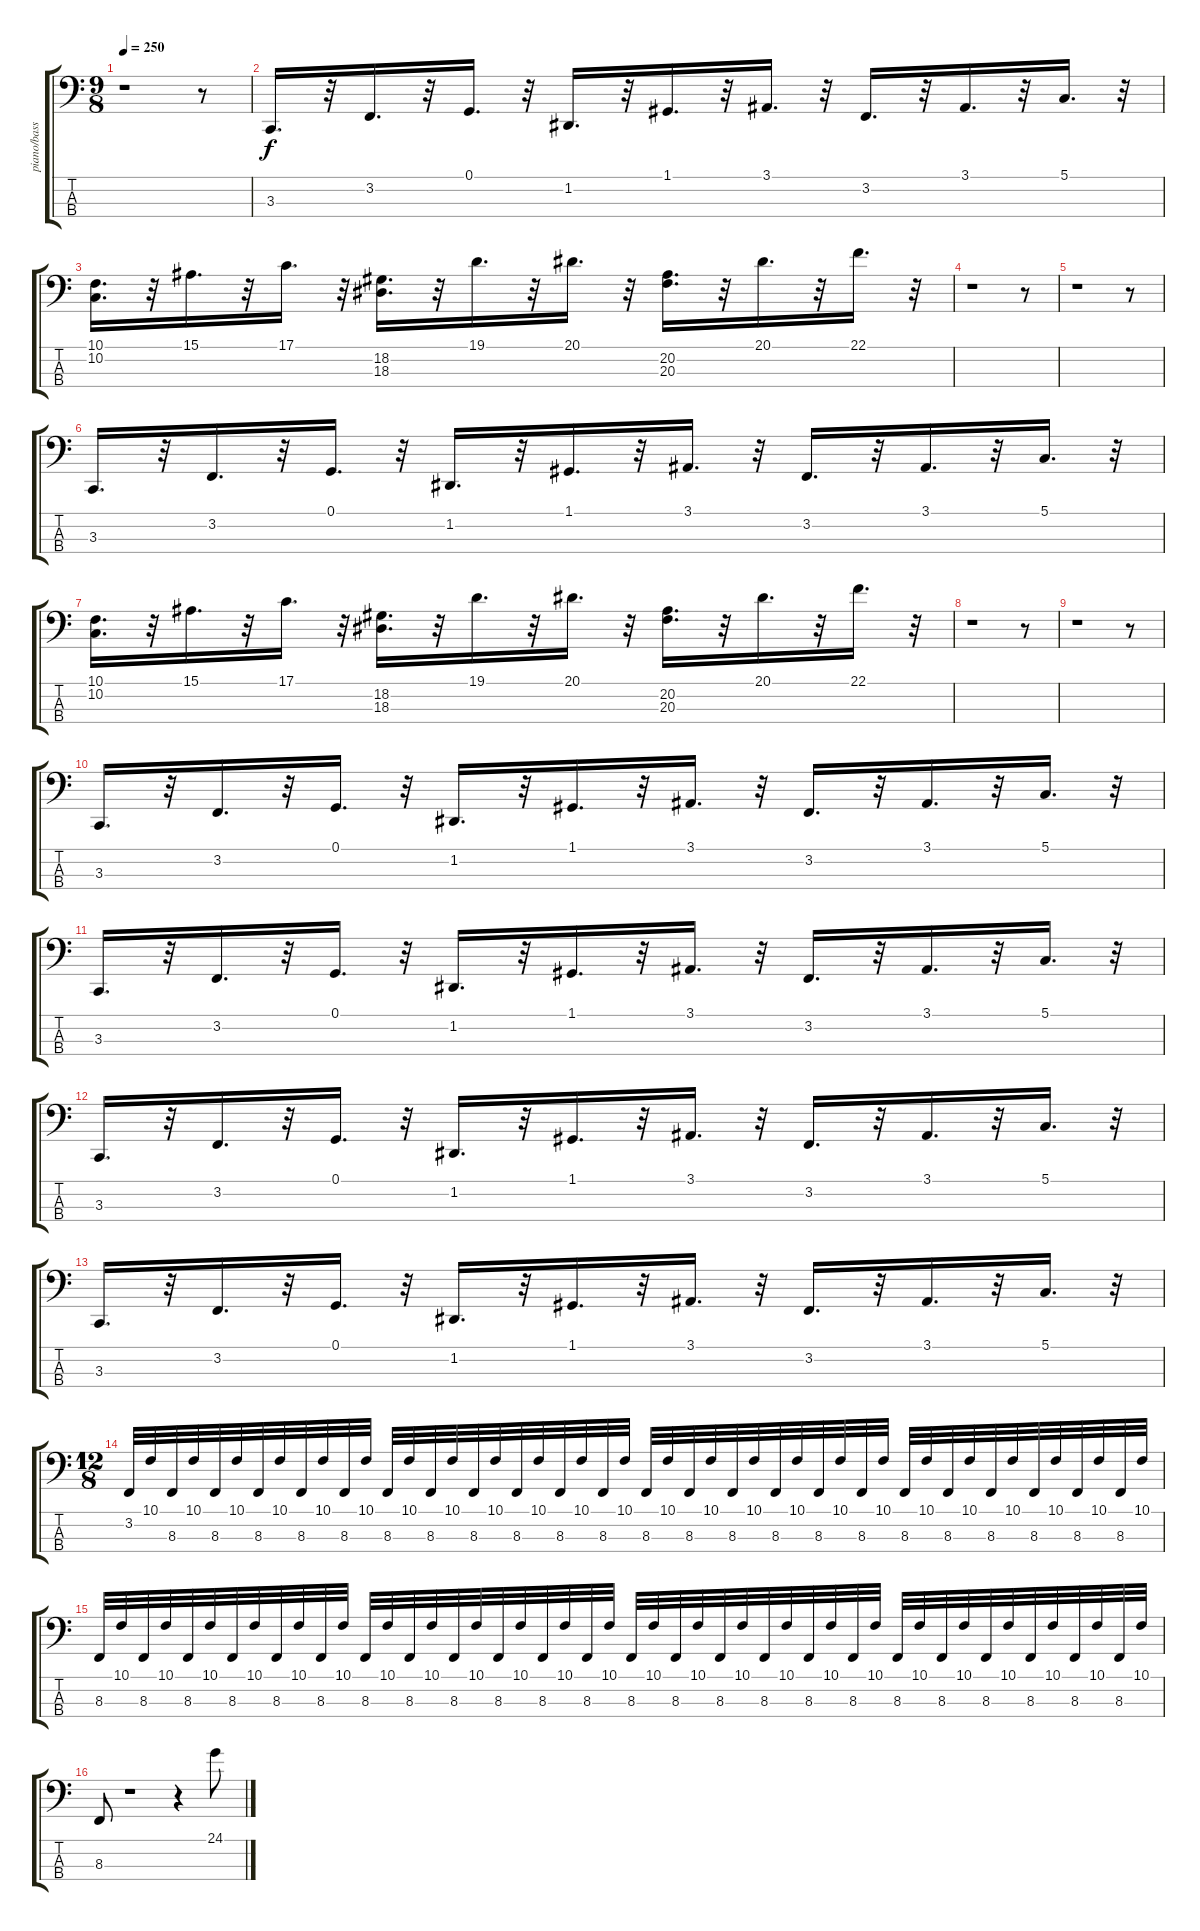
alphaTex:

\track ("piano/bass          " "piano/bass") {instrument percussiveorgan}
\staff {score tabs}
\tuning (G2 D2 A1 E1) {hide}
\ts (9 8)
\tempo 250
\clef f4
\ks c
r.1{dy f} r.8 |
3.3.16{d} r.32 3.2.16{d} r.32 0.1.16{d} r.32 1.2.16{d} r.32 1.1.16{d} r.32 3.1.16{d} r.32 3.2.16{d} r.32 3.1.16{d} r.32 5.1.16{d} r.32 |
(10.1 10.2).16{d} r.32 15.1.16{d} r.32 17.1.16{d} r.32 (18.2 18.3).16{d} r.32 19.1.16{d} r.32 20.1.16{d} r.32 (20.2 20.3).16{d} r.32 20.1.16{d} r.32 22.1.16{d} r.32 |
r.1 r.8 |
r.1 r.8 |
3.3.16{d} r.32 3.2.16{d} r.32 0.1.16{d} r.32 1.2.16{d} r.32 1.1.16{d} r.32 3.1.16{d} r.32 3.2.16{d} r.32 3.1.16{d} r.32 5.1.16{d} r.32 |
(10.1 10.2).16{d} r.32 15.1.16{d} r.32 17.1.16{d} r.32 (18.2 18.3).16{d} r.32 19.1.16{d} r.32 20.1.16{d} r.32 (20.2 20.3).16{d} r.32 20.1.16{d} r.32 22.1.16{d} r.32 |
r.1 r.8 |
r.1 r.8 |
3.3.16{d} r.32 3.2.16{d} r.32 0.1.16{d} r.32 1.2.16{d} r.32 1.1.16{d} r.32 3.1.16{d} r.32 3.2.16{d} r.32 3.1.16{d} r.32 5.1.16{d} r.32 |
3.3.16{d} r.32 3.2.16{d} r.32 0.1.16{d} r.32 1.2.16{d} r.32 1.1.16{d} r.32 3.1.16{d} r.32 3.2.16{d} r.32 3.1.16{d} r.32 5.1.16{d} r.32 |
3.3.16{d} r.32 3.2.16{d} r.32 0.1.16{d} r.32 1.2.16{d} r.32 1.1.16{d} r.32 3.1.16{d} r.32 3.2.16{d} r.32 3.1.16{d} r.32 5.1.16{d} r.32 |
3.3.16{d} r.32 3.2.16{d} r.32 0.1.16{d} r.32 1.2.16{d} r.32 1.1.16{d} r.32 3.1.16{d} r.32 3.2.16{d} r.32 3.1.16{d} r.32 5.1.16{d} r.32 |
\ts (12 8)
3.2.32 10.1.32 8.3.32 10.1.32 8.3.32 10.1.32 8.3.32 10.1.32 8.3.32 10.1.32 8.3.32 10.1.32 8.3.32 10.1.32 8.3.32 10.1.32 8.3.32 10.1.32 8.3.32 10.1.32 8.3.32 10.1.32 8.3.32 10.1.32 8.3.32 10.1.32 8.3.32 10.1.32 8.3.32 10.1.32 8.3.32 10.1.32 8.3.32 10.1.32 8.3.32 10.1.32 8.3.32 10.1.32 8.3.32 10.1.32 8.3.32 10.1.32 8.3.32 10.1.32 8.3.32 10.1.32 8.3.32 10.1.32 |
8.3.32 10.1.32 8.3.32 10.1.32 8.3.32 10.1.32 8.3.32 10.1.32 8.3.32 10.1.32 8.3.32 10.1.32 8.3.32 10.1.32 8.3.32 10.1.32 8.3.32 10.1.32 8.3.32 10.1.32 8.3.32 10.1.32 8.3.32 10.1.32 8.3.32 10.1.32 8.3.32 10.1.32 8.3.32 10.1.32 8.3.32 10.1.32 8.3.32 10.1.32 8.3.32 10.1.32 8.3.32 10.1.32 8.3.32 10.1.32 8.3.32 10.1.32 8.3.32 10.1.32 8.3.32 10.1.32 8.3.32 10.1.32 |
8.3.8 r.1 r.4 24.1.8
